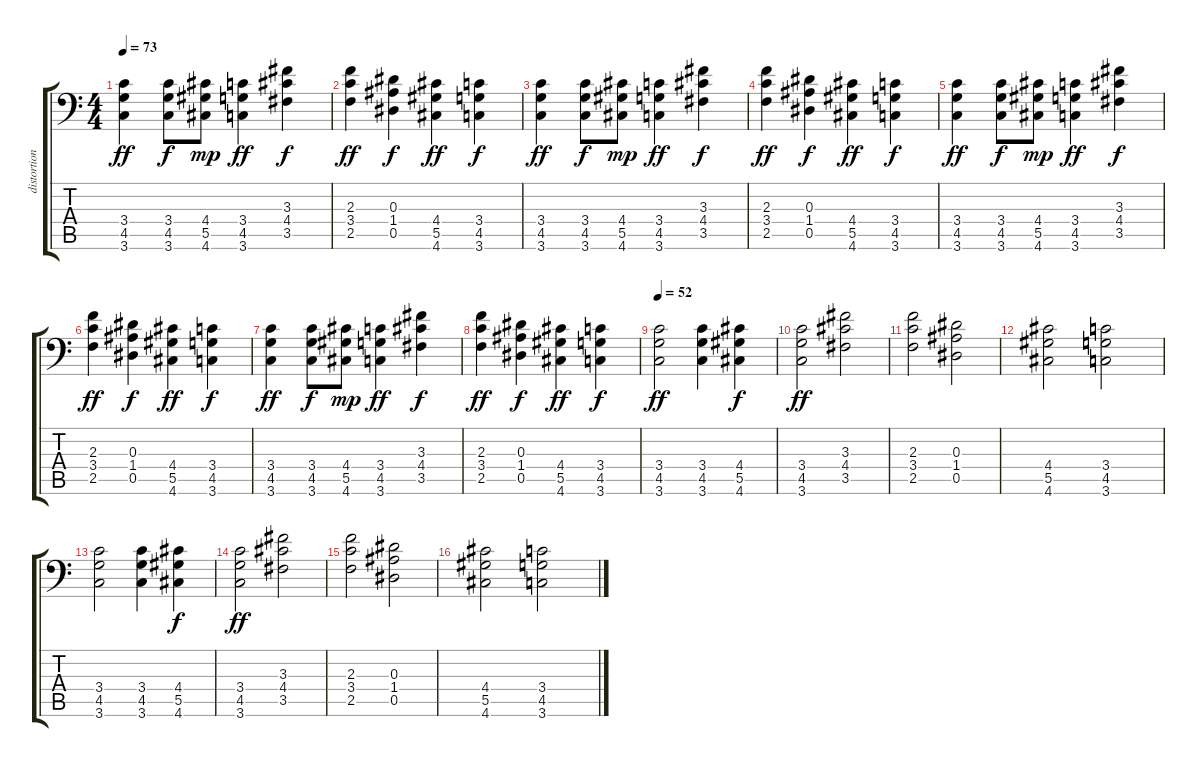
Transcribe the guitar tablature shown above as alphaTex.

\track ("distortion-guitar" "distortion") {instrument distortionguitar}
\staff {score tabs}
\tuning (Eb4 A3 Eb3 A2 Eb2 A1) {hide}
\ts (4 4)
\tempo 73
\clef f4
\ks c
(3.4 4.5 3.6).4{dy ff} (3.4 4.5 3.6).8{dy f} (4.4 5.5 4.6).8{dy mp} (3.4 4.5 3.6).4{dy ff} (3.3 4.4 3.5).4{dy f} |
(2.3 3.4 2.5).4{dy ff} (0.3 1.4 0.5).4{dy f} (4.4 5.5 4.6).4{dy ff} (3.4 4.5 3.6).4{dy f} |
(3.4 4.5 3.6).4{dy ff} (3.4 4.5 3.6).8{dy f} (4.4 5.5 4.6).8{dy mp} (3.4 4.5 3.6).4{dy ff} (3.3 4.4 3.5).4{dy f} |
(2.3 3.4 2.5).4{dy ff} (0.3 1.4 0.5).4{dy f} (4.4 5.5 4.6).4{dy ff} (3.4 4.5 3.6).4{dy f} |
(3.4 4.5 3.6).4{dy ff} (3.4 4.5 3.6).8{dy f} (4.4 5.5 4.6).8{dy mp} (3.4 4.5 3.6).4{dy ff} (3.3 4.4 3.5).4{dy f} |
(2.3 3.4 2.5).4{dy ff} (0.3 1.4 0.5).4{dy f} (4.4 5.5 4.6).4{dy ff} (3.4 4.5 3.6).4{dy f} |
(3.4 4.5 3.6).4{dy ff} (3.4 4.5 3.6).8{dy f} (4.4 5.5 4.6).8{dy mp} (3.4 4.5 3.6).4{dy ff} (3.3 4.4 3.5).4{dy f} |
(2.3 3.4 2.5).4{dy ff} (0.3 1.4 0.5).4{dy f} (4.4 5.5 4.6).4{dy ff} (3.4 4.5 3.6).4{dy f} |
\tempo 52
(3.4 4.5 3.6).2{dy ff} (3.4 4.5 3.6).4 (4.4 5.5 4.6).4{dy f} |
(3.4 4.5 3.6).2{dy ff} (3.3 4.4 3.5).2 |
(2.3 3.4 2.5).2 (0.3 1.4 0.5).2 |
(4.4 5.5 4.6).2 (3.4 4.5 3.6).2 |
(3.4 4.5 3.6).2 (3.4 4.5 3.6).4 (4.4 5.5 4.6).4{dy f} |
(3.4 4.5 3.6).2{dy ff} (3.3 4.4 3.5).2 |
(2.3 3.4 2.5).2 (0.3 1.4 0.5).2 |
(4.4 5.5 4.6).2 (3.4 4.5 3.6).2
